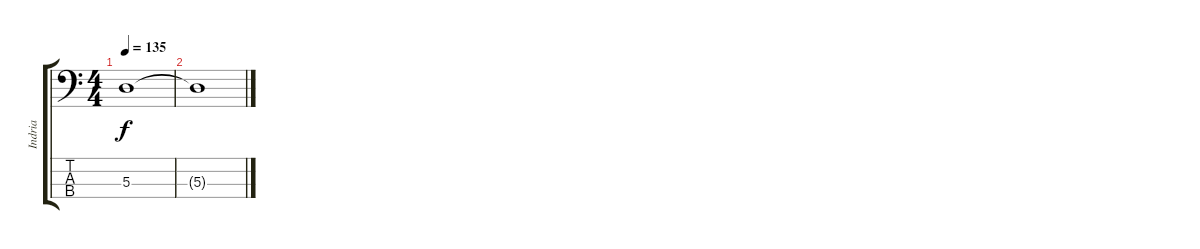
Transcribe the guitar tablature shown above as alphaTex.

\track ("Indria" "Indria") {instrument electricbasspick}
\staff {score tabs}
\tuning (G2 D2 A1 E1) {hide}
\ts (4 4)
\tempo 135
\clef f4
\ks c
5.3.1{dy f} |
5.3{t}.1
